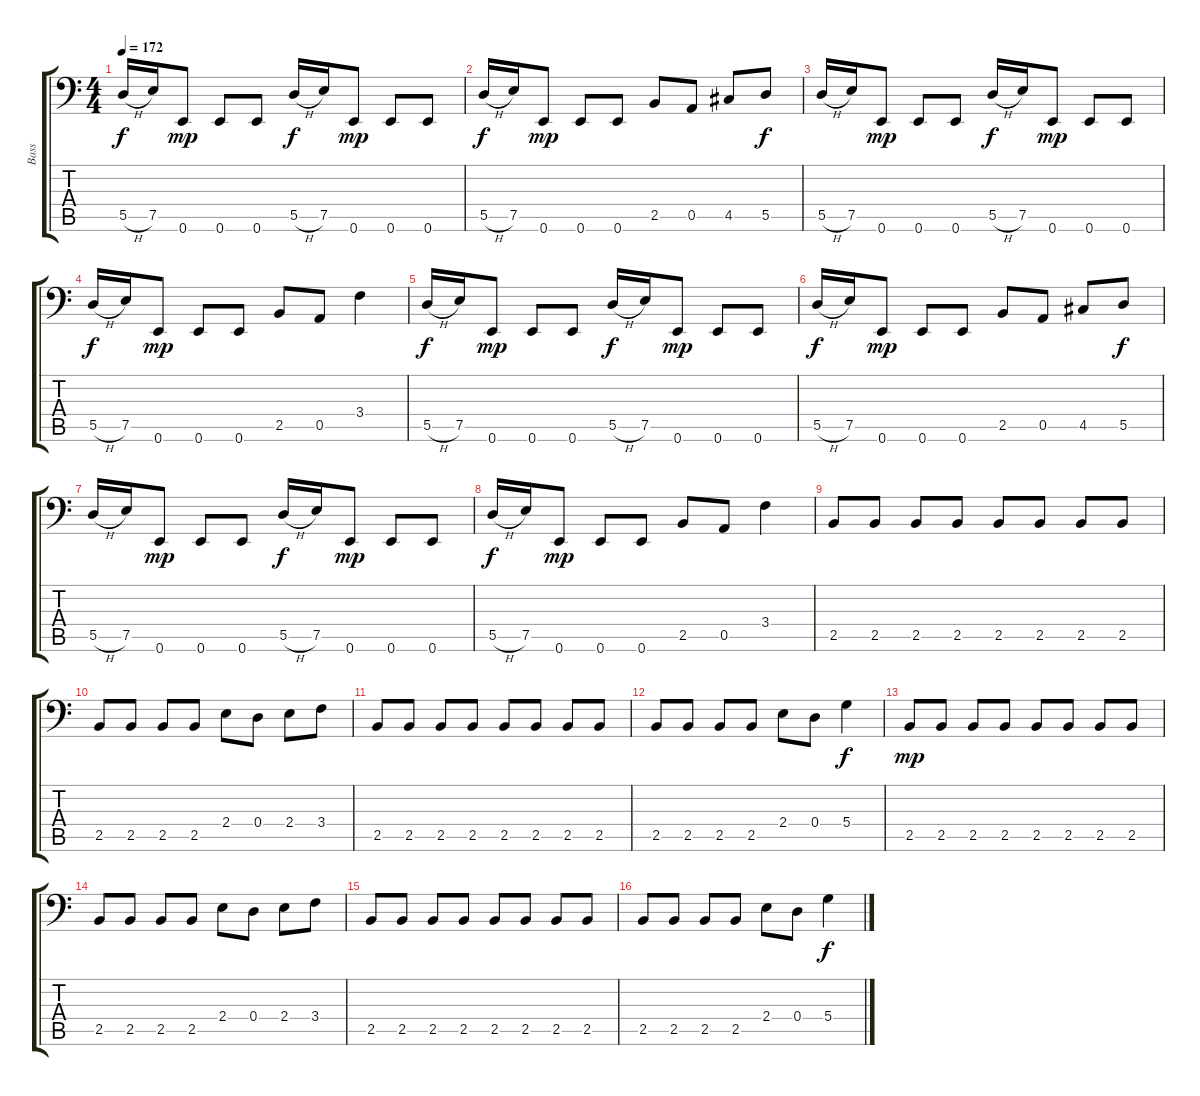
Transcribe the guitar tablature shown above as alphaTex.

\track ("Bass" "Bass") {instrument electricbassfinger}
\staff {score tabs}
\tuning (E3 B2 G2 D2 A1 E1) {hide}
\ts (4 4)
\tempo 172
\clef f4
\ks c
5.5{h}.16{dy f} 7.5.16 0.6.8{dy mp} 0.6.8 0.6.8 5.5{h}.16{dy f} 7.5.16 0.6.8{dy mp} 0.6.8 0.6.8 |
5.5{h}.16{dy f} 7.5.16 0.6.8{dy mp} 0.6.8 0.6.8 2.5.8 0.5.8 4.5.8 5.5.8{dy f} |
5.5{h}.16 7.5.16 0.6.8{dy mp} 0.6.8 0.6.8 5.5{h}.16{dy f} 7.5.16 0.6.8{dy mp} 0.6.8 0.6.8 |
5.5{h}.16{dy f} 7.5.16 0.6.8{dy mp} 0.6.8 0.6.8 2.5.8 0.5.8 3.4.4 |
5.5{h}.16{dy f} 7.5.16 0.6.8{dy mp} 0.6.8 0.6.8 5.5{h}.16{dy f} 7.5.16 0.6.8{dy mp} 0.6.8 0.6.8 |
5.5{h}.16{dy f} 7.5.16 0.6.8{dy mp} 0.6.8 0.6.8 2.5.8 0.5.8 4.5.8 5.5.8{dy f} |
5.5{h}.16 7.5.16 0.6.8{dy mp} 0.6.8 0.6.8 5.5{h}.16{dy f} 7.5.16 0.6.8{dy mp} 0.6.8 0.6.8 |
5.5{h}.16{dy f} 7.5.16 0.6.8{dy mp} 0.6.8 0.6.8 2.5.8 0.5.8 3.4.4 |
2.5.8 2.5.8 2.5.8 2.5.8 2.5.8 2.5.8 2.5.8 2.5.8 |
2.5.8 2.5.8 2.5.8 2.5.8 2.4.8 0.4.8 2.4.8 3.4.8 |
2.5.8 2.5.8 2.5.8 2.5.8 2.5.8 2.5.8 2.5.8 2.5.8 |
2.5.8 2.5.8 2.5.8 2.5.8 2.4.8 0.4.8 5.4.4{dy f} |
2.5.8{dy mp} 2.5.8 2.5.8 2.5.8 2.5.8 2.5.8 2.5.8 2.5.8 |
2.5.8 2.5.8 2.5.8 2.5.8 2.4.8 0.4.8 2.4.8 3.4.8 |
2.5.8 2.5.8 2.5.8 2.5.8 2.5.8 2.5.8 2.5.8 2.5.8 |
2.5.8 2.5.8 2.5.8 2.5.8 2.4.8 0.4.8 5.4.4{dy f}
